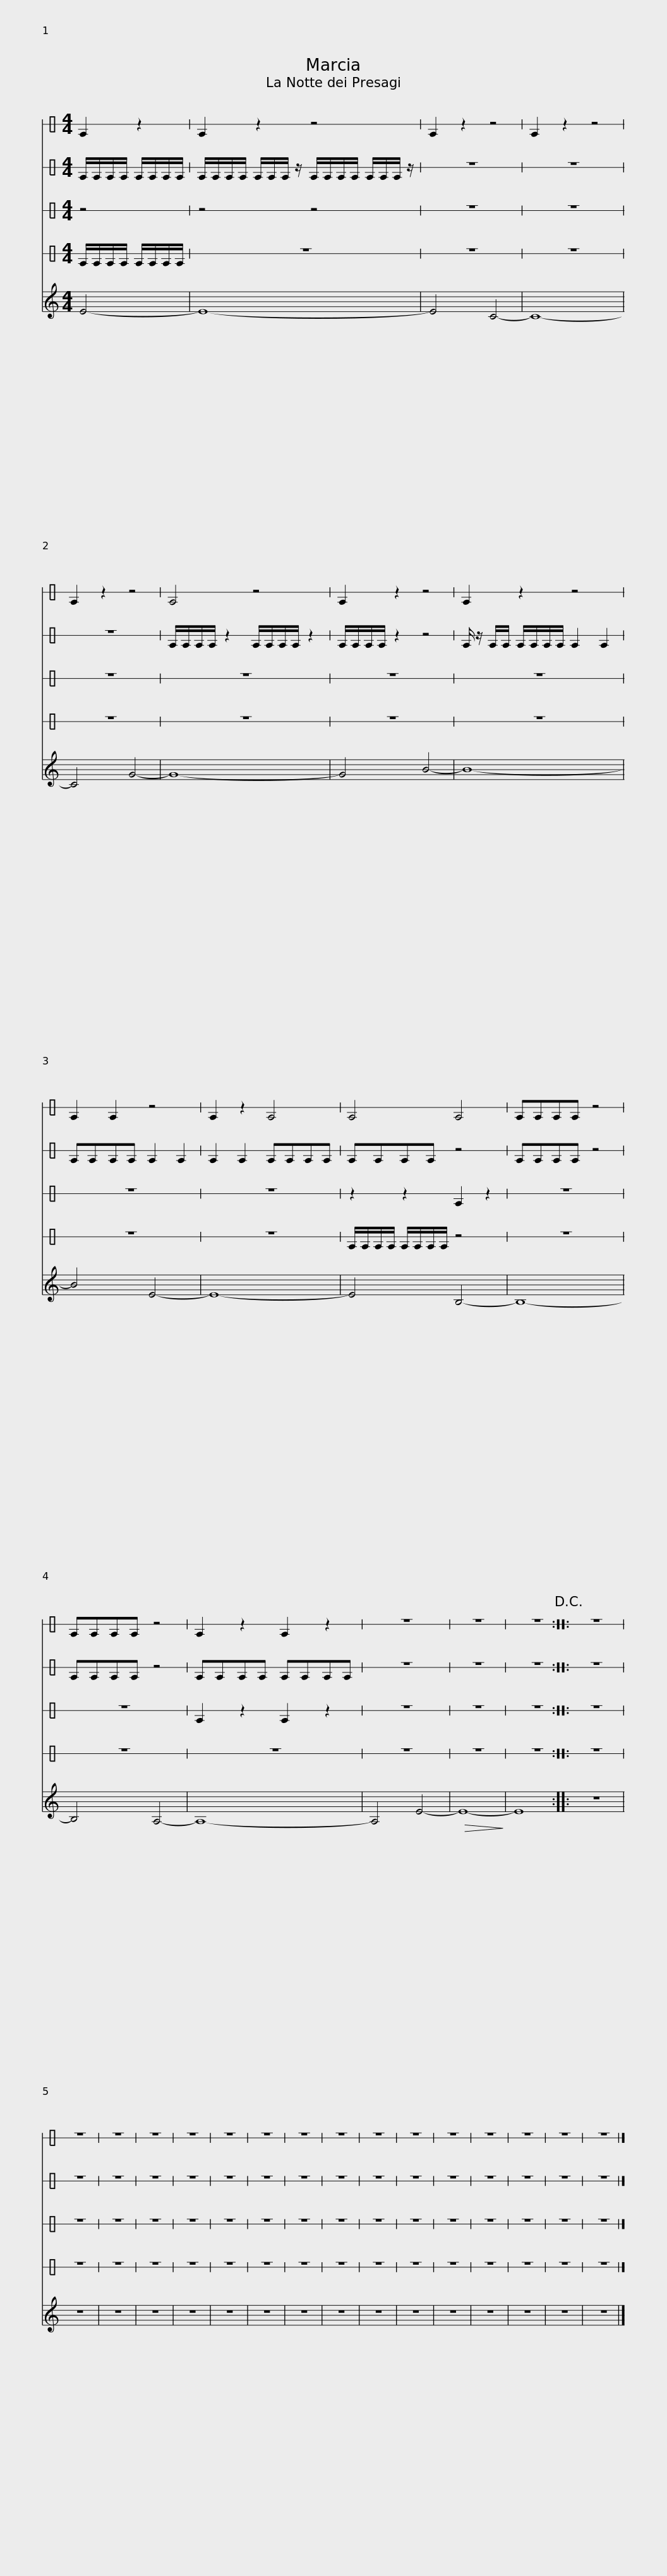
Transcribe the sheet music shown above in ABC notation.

X:1
%%score 1 2 3 4 5
L:1/8
M:4/4
I:linebreak $
K:C
V:1 perc stafflines=1
K:none
V:2 perc stafflines=1
K:none
V:3 perc stafflines=1
K:none
V:4 perc stafflines=1
K:none
V:5 treble
V:1
 E2 z2 | E2 z2 z4 | E2 z2 z4 | E2 z2 z4 | E2 z2 z4 |$ %5
 E4 z4 | E2 z2 z4 | E2 z2 z4 | E2 E2 z4 | E2 z2 E4 |$ %10
 E4 E4 | EEEE z4 | EEEE z4 | E2 z2 E2 z2 | z8 | %15
 z8 | z8!D.C.! :: z8 | z8 |$ z8 | %20
 z8 | z8 | z8 | z8 | z8 | %25
 z8 | z8 | z8 | z8 | z8 | %30
 z8 | z8 | z8 |] %33
V:2
 E/E/E/E/ E/E/E/E/ | E/E/E/E/ E/E/E/ z/ E/E/E/E/ E/E/E/ z/ | z8 | z8 | z8 |$ %5
 E/E/E/E/ z2 E/E/E/E/ z2 | E/E/E/E/ z2 z4 | E/ z/ E/E/ E/E/E/E/ E2 E2 | EEEE E2 E2 | E2 E2 EEEE |$ %10
 EEEE z4 | EEEE z4 | EEEE z4 | EEEE EEEE | z8 | %15
 z8 | z8 :: z8 | z8 |$ z8 | %20
 z8 | z8 | z8 | z8 | z8 | %25
 z8 | z8 | z8 | z8 | z8 | %30
 z8 | z8 | z8 |] %33
V:3
 z4 | z4 z4 | z8 | z8 | z8 |$ %5
 z8 | z8 | z8 | z8 | z8 |$ %10
 z2 z2 E2 z2 | z8 | z8 | E2 z2 E2 z2 | z8 | %15
 z8 | z8 :: z8 | z8 |$ z8 | %20
 z8 | z8 | z8 | z8 | z8 | %25
 z8 | z8 | z8 | z8 | z8 | %30
 z8 | z8 | z8 |] %33
V:4
 E/E/E/E/ E/E/E/E/ | z8 | z8 | z8 | z8 |$ %5
 z8 | z8 | z8 | z8 | z8 |$ %10
 E/E/E/E/ E/E/E/E/ z4 | z8 | z8 | z8 | z8 | %15
 z8 | z8 :: z8 | z8 |$ z8 | %20
 z8 | z8 | z8 | z8 | z8 | %25
 z8 | z8 | z8 | z8 | z8 | %30
 z8 | z8 | z8 |] %33
V:5
 E4- | E8- | E4 C4- | C8- | C4 G4- |$ %5
 G8- | G4 B4- | B8- | B4 E4- | E8- |$ %10
 E4 B,4- | B,8- | B,4 A,4- | A,8- | A,4 E4- | %15
!>(! E8-!>)! | E8 :: z8 | z8 |$ z8 | %20
 z8 | z8 | z8 | z8 | z8 | %25
 z8 | z8 | z8 | z8 | z8 | %30
 z8 | z8 | z8 |] %33
